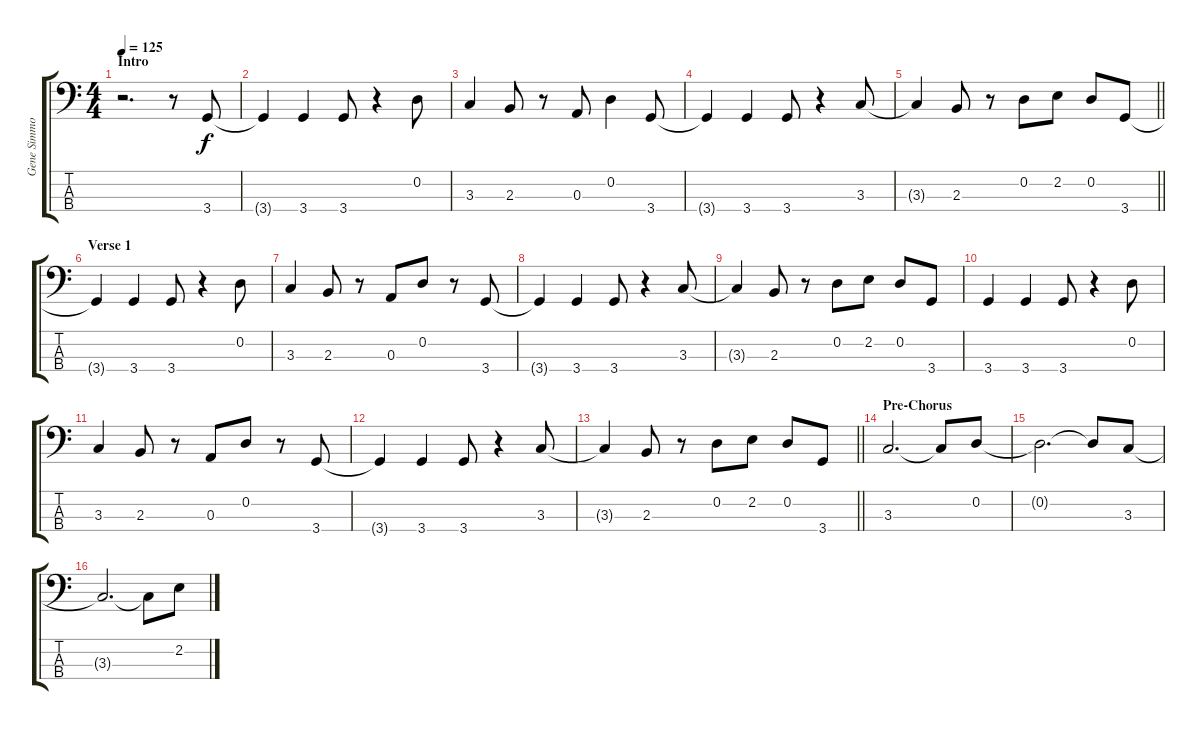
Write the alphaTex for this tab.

\track ("Gene Simmons" "Gene Simmo") {instrument electricbassfinger}
\staff {score tabs}
\tuning (G2 D2 A1 E1) {hide}
\ts (4 4)
\section ("" "Intro")
\tempo 125
\clef f4
\ks c
r.2{d dy f instrument electricbassfinger} r.8 3.4.8 |
3.4{t}.4 3.4.4 3.4.8 r.4 0.2.8 |
3.3.4 2.3.8 r.8 0.3.8 0.2.4 3.4.8 |
3.4{t}.4 3.4.4 3.4.8 r.4 3.3.8 |
\barLineRight lightlight
3.3{t}.4 2.3.8 r.8 0.2.8 2.2.8 0.2.8 3.4.8 |
\section ("" "Verse 1")
3.4{t}.4 3.4.4 3.4.8 r.4 0.2.8 |
3.3.4 2.3.8 r.8 0.3.8 0.2.8 r.8 3.4.8 |
3.4{t}.4 3.4.4 3.4.8 r.4 3.3.8 |
3.3{t}.4 2.3.8 r.8 0.2.8 2.2.8 0.2.8 3.4.8 |
3.4.4 3.4.4 3.4.8 r.4 0.2.8 |
3.3.4 2.3.8 r.8 0.3.8 0.2.8 r.8 3.4.8 |
3.4{t}.4 3.4.4 3.4.8 r.4 3.3.8 |
\barLineRight lightlight
3.3{t}.4 2.3.8 r.8 0.2.8 2.2.8 0.2.8 3.4.8 |
\section ("" "Pre-Chorus")
3.3.2{d} 3.3{t}.8 0.2.8 |
0.2{t}.2{d} 0.2{t}.8 3.3.8 |
3.3{t}.2{d} 3.3{t}.8 2.2.8
